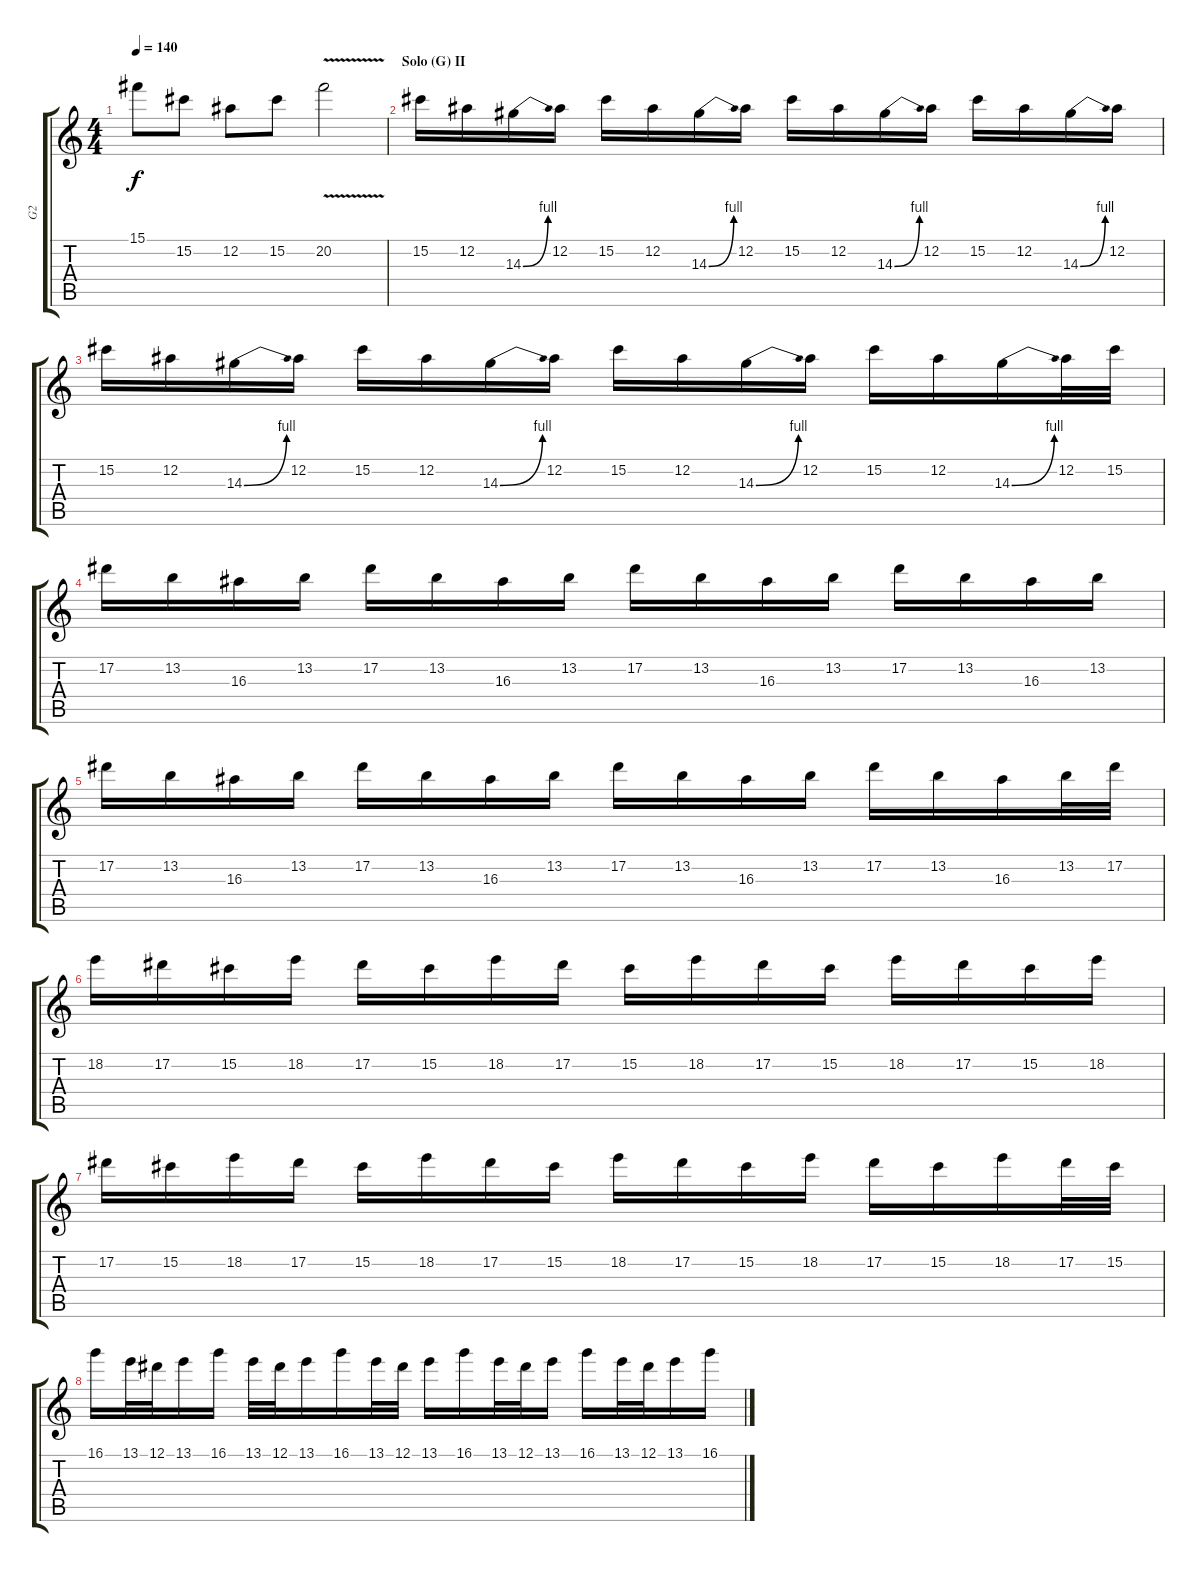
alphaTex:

\track ("G2" "G2") {instrument distortionguitar}
\staff {score tabs}
\tuning (Eb4 Bb3 Gb3 Db3 Ab2 Eb2) {hide}
\ts (4 4)
\tempo 140
\clef g2
\ks c
15.1.8{dy f} 15.2.8 12.2.8 15.2.8 20.2{v}.2 |
\section ("" "Solo (G) II")
15.2.16 12.2.16 14.3{be (bend 0 0 60 4)}.16 12.2.16 15.2.16 12.2.16 14.3{be (bend 0 0 60 4)}.16 12.2.16 15.2.16 12.2.16 14.3{be (bend 0 0 60 4)}.16 12.2.16 15.2.16 12.2.16 14.3{be (bend 0 0 60 4)}.16 12.2.16 |
15.2.16 12.2.16 14.3{be (bend 0 0 60 4)}.16 12.2.16 15.2.16 12.2.16 14.3{be (bend 0 0 60 4)}.16 12.2.16 15.2.16 12.2.16 14.3{be (bend 0 0 60 4)}.16 12.2.16 15.2.16 12.2.16 14.3{be (bend 0 0 60 4)}.16 12.2.32 15.2.32 |
17.2.16 13.2.16 16.3.16 13.2.16 17.2.16 13.2.16 16.3.16 13.2.16 17.2.16 13.2.16 16.3.16 13.2.16 17.2.16 13.2.16 16.3.16 13.2.16 |
17.2.16 13.2.16 16.3.16 13.2.16 17.2.16 13.2.16 16.3.16 13.2.16 17.2.16 13.2.16 16.3.16 13.2.16 17.2.16 13.2.16 16.3.16 13.2.32 17.2.32 |
18.2.16 17.2.16 15.2.16 18.2.16 17.2.16 15.2.16 18.2.16 17.2.16 15.2.16 18.2.16 17.2.16 15.2.16 18.2.16 17.2.16 15.2.16 18.2.16 |
17.2.16 15.2.16 18.2.16 17.2.16 15.2.16 18.2.16 17.2.16 15.2.16 18.2.16 17.2.16 15.2.16 18.2.16 17.2.16 15.2.16 18.2.16 17.2.32 15.2.32 |
16.1.16 13.1.32 12.1.32 13.1.16 16.1.16 13.1.32 12.1.32 13.1.16 16.1.16 13.1.32 12.1.32 13.1.16 16.1.16 13.1.32 12.1.32 13.1.16 16.1.16 13.1.32 12.1.32 13.1.16 16.1.16
